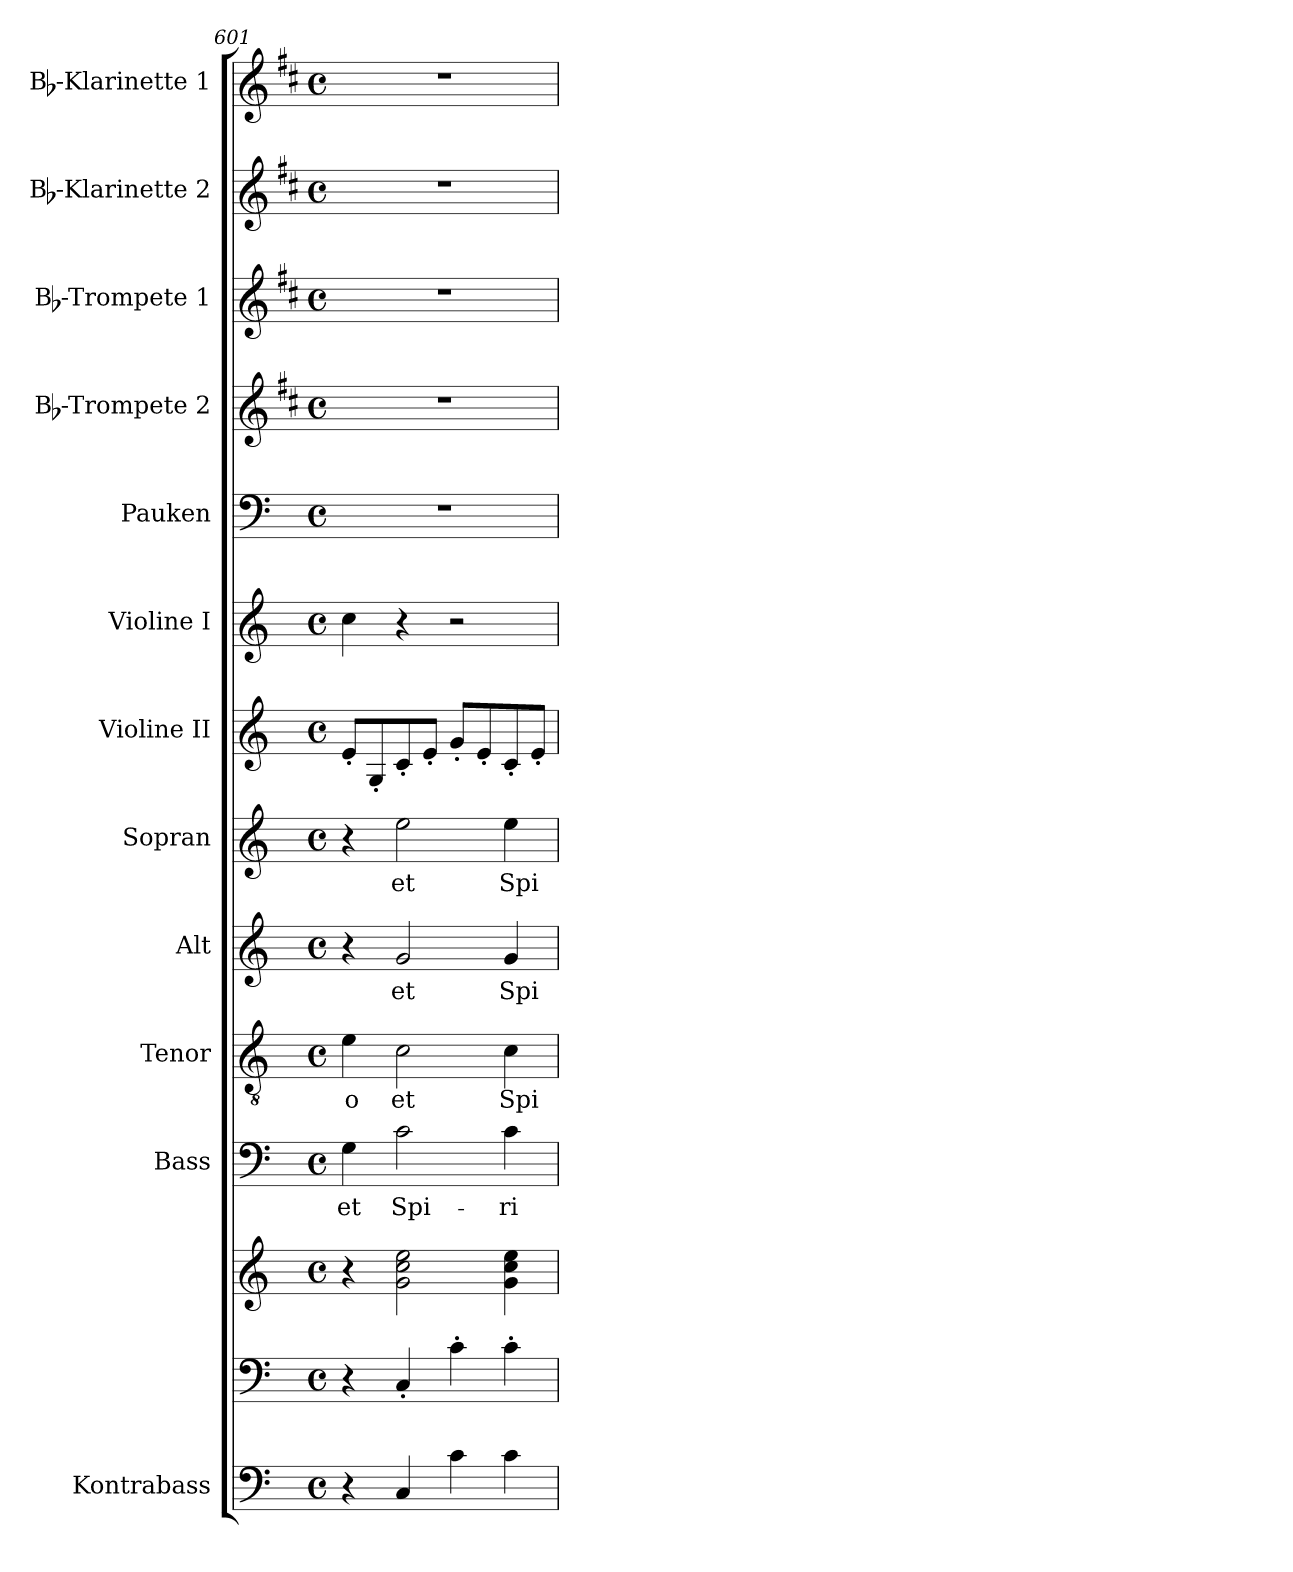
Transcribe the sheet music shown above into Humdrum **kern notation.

**kern	**kern	**kern	**kern	**text	**kern	**text	**kern	**text	**kern	**text	**kern	**kern	**kern	**kern	**kern	**kern	**kern
*part13	*part12	*part12	*part11	*part11	*part10	*part10	*part9	*part9	*part8	*part8	*part7	*part6	*part5	*part4	*part3	*part2	*part1
*staff14	*staff13	*staff12	*staff11	*staff11	*staff10	*staff10	*staff9	*staff9	*staff8	*staff8	*staff7	*staff6	*staff5	*staff4	*staff3	*staff2	*staff1
*I"Kontrabass	*	*	*I"Bass	*	*I"Tenor	*	*I"Alt	*	*I"Sopran	*	*I"Violine II	*I"Violine I	*I"Pauken	*I"Bb-Trompete 2	*I"Bb-Trompete 1	*I"Bb-Klarinette 2	*I"Bb-Klarinette 1
*I'Kb.	*	*	*I'B.	*	*I'T.	*	*I'A.	*	*I'S.	*	*I'Vl. II	*I'Vl. I	*I'Pk.	*I'Bb Trp. 2	*I'Bb Trp. 1	*I'Bb Kl. 2	*I'Bb Kl. 1
*clefF4	*clefF4	*clefG2	*clefF4	*	*clefGv2	*	*clefG2	*	*clefG2	*	*clefG2	*clefG2	*clefF4	*clefG2	*clefG2	*clefG2	*clefG2
*ITrd7c12	*	*	*	*	*	*	*	*	*	*	*	*	*	*ITrd1c2	*ITrd1c2	*ITrd1c2	*ITrd1c2
*k[]	*k[]	*k[]	*k[]	*	*k[]	*	*k[]	*	*k[]	*	*k[]	*k[]	*k[]	*k[]	*k[]	*k[]	*k[]
*C:	*C:	*C:	*C:	*	*C:	*	*C:	*	*C:	*	*C:	*C:	*C:	*C:	*C:	*C:	*C:
*M4/4	*M4/4	*M4/4	*M4/4	*	*M4/4	*	*M4/4	*	*M4/4	*	*M4/4	*M4/4	*M4/4	*M4/4	*M4/4	*M4/4	*M4/4
*met(c)	*met(c)	*met(c)	*met(c)	*	*met(c)	*	*met(c)	*	*met(c)	*	*met(c)	*met(c)	*met(c)	*met(c)	*met(c)	*met(c)	*met(c)
=601	=601	=601	=601	=601	=601	=601	=601	=601	=601	=601	=601	=601	=601	=601	=601	=601	=601
!	!	!	!	!LO:LY:b	!	!LO:LY:b	!	!	!	!	!	!	!	!	!	!	!
4r	4r	4r	4G\	et	4e\	-o	4r	.	4r	.	8e'</L	4cc\	1r	1r	1r	1r	1r
.	.	.	.	.	.	.	.	.	.	.	8G'</	.	.	.	.	.	.
!	!	!	!	!LO:LY:b	!	!LO:LY:b	!	!LO:LY:b	!	!LO:LY:b	!	!	!	!	!	!	!
4CC/	4C'</	2g\ 2cc\ 2ee\	2c\	Spi-	2c\	et	2g/	et	2ee\	et	8c'</	4r	.	.	.	.	.
.	.	.	.	.	.	.	.	.	.	.	8e'</J	.	.	.	.	.	.
4C\	4c'>\	.	.	.	.	.	.	.	.	.	8g'</L	2r	.	.	.	.	.
.	.	.	.	.	.	.	.	.	.	.	8e'</	.	.	.	.	.	.
!	!	!	!	!LO:LY:b	!	!LO:LY:b	!	!LO:LY:b	!	!LO:LY:b	!	!	!	!	!	!	!
4C\	4c'>\	4g\ 4cc\ 4ee\	4c\	-ri-	4c\	Spi-	4g/	Spi-	4ee\	Spi-	8c'</	.	.	.	.	.	.
.	.	.	.	.	.	.	.	.	.	.	8e'</J	.	.	.	.	.	.
=	=	=	=	=	=	=	=	=	=	=	=	=	=	=	=	=	=
*-	*-	*-	*-	*-	*-	*-	*-	*-	*-	*-	*-	*-	*-	*-	*-	*-	*-
